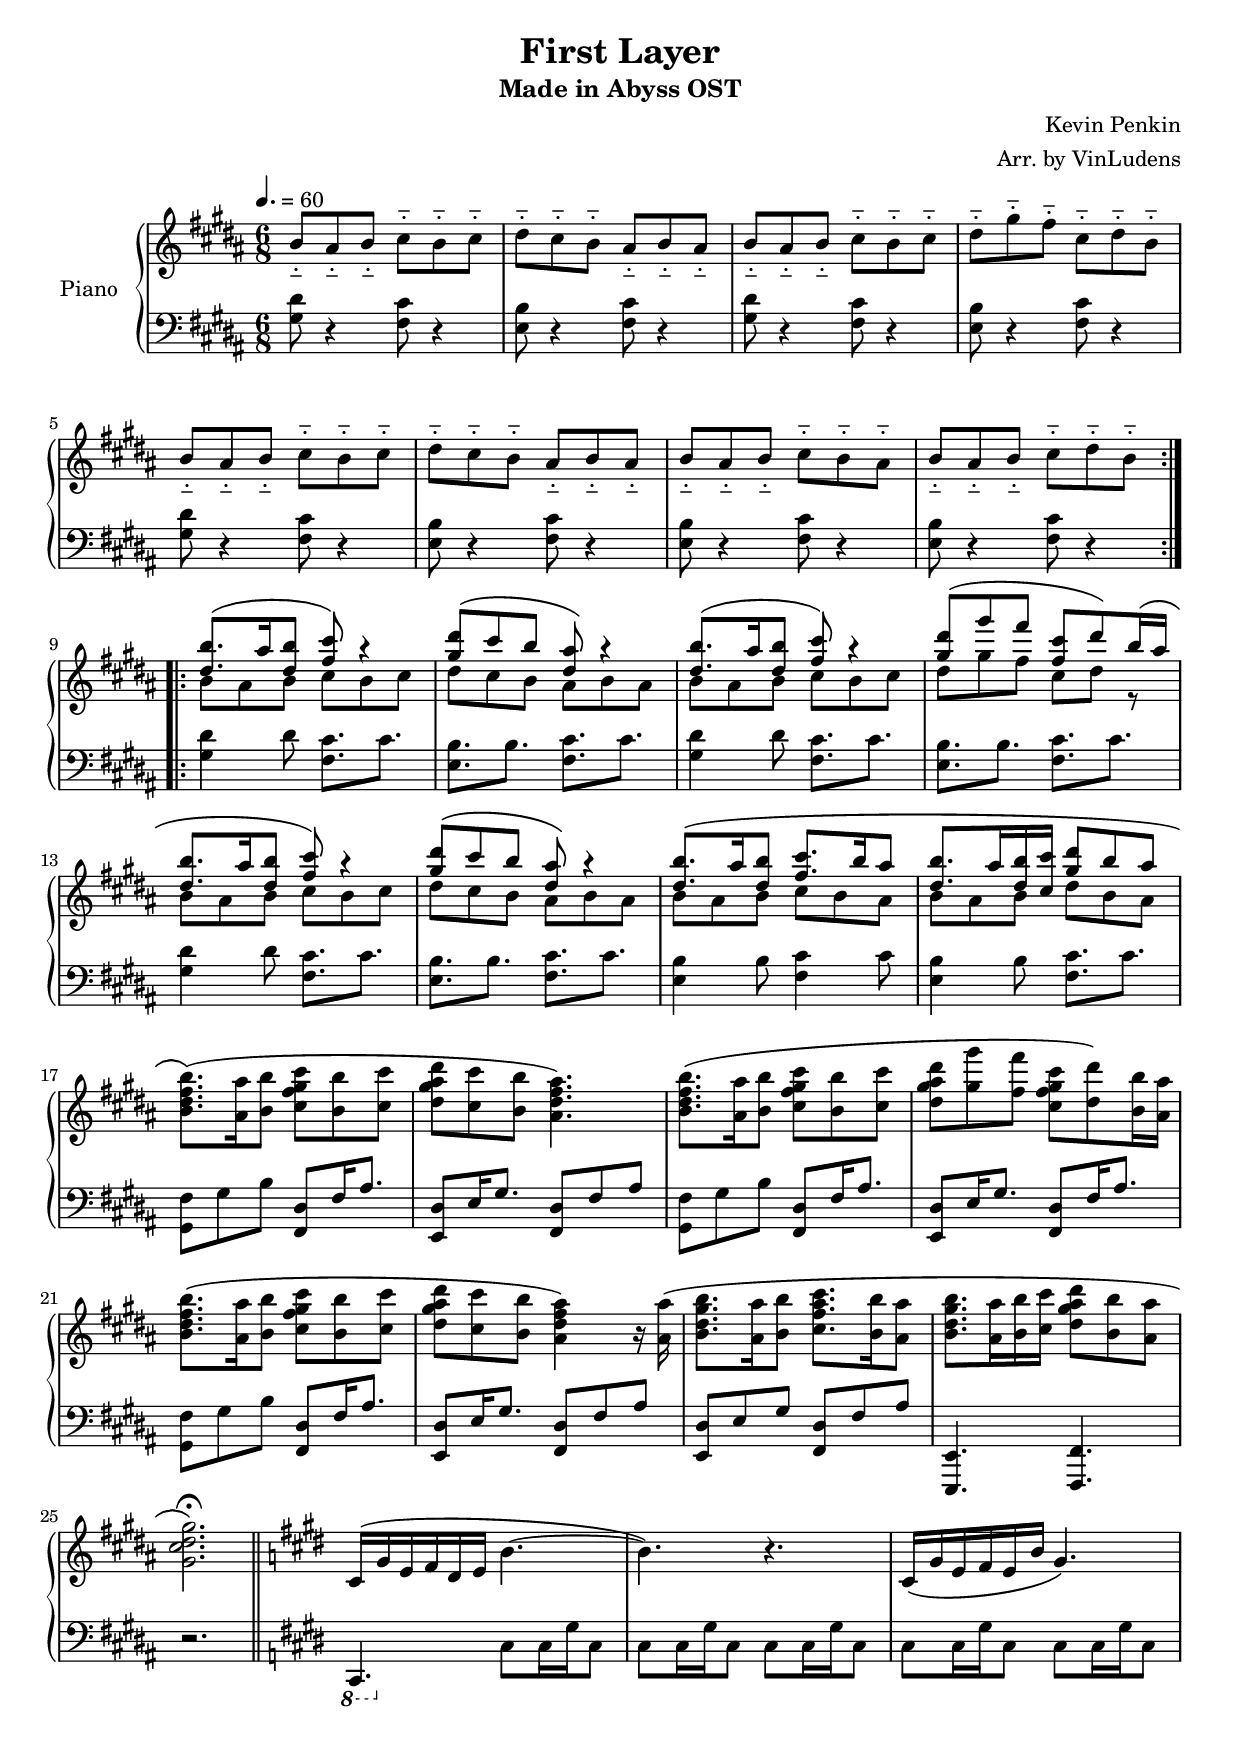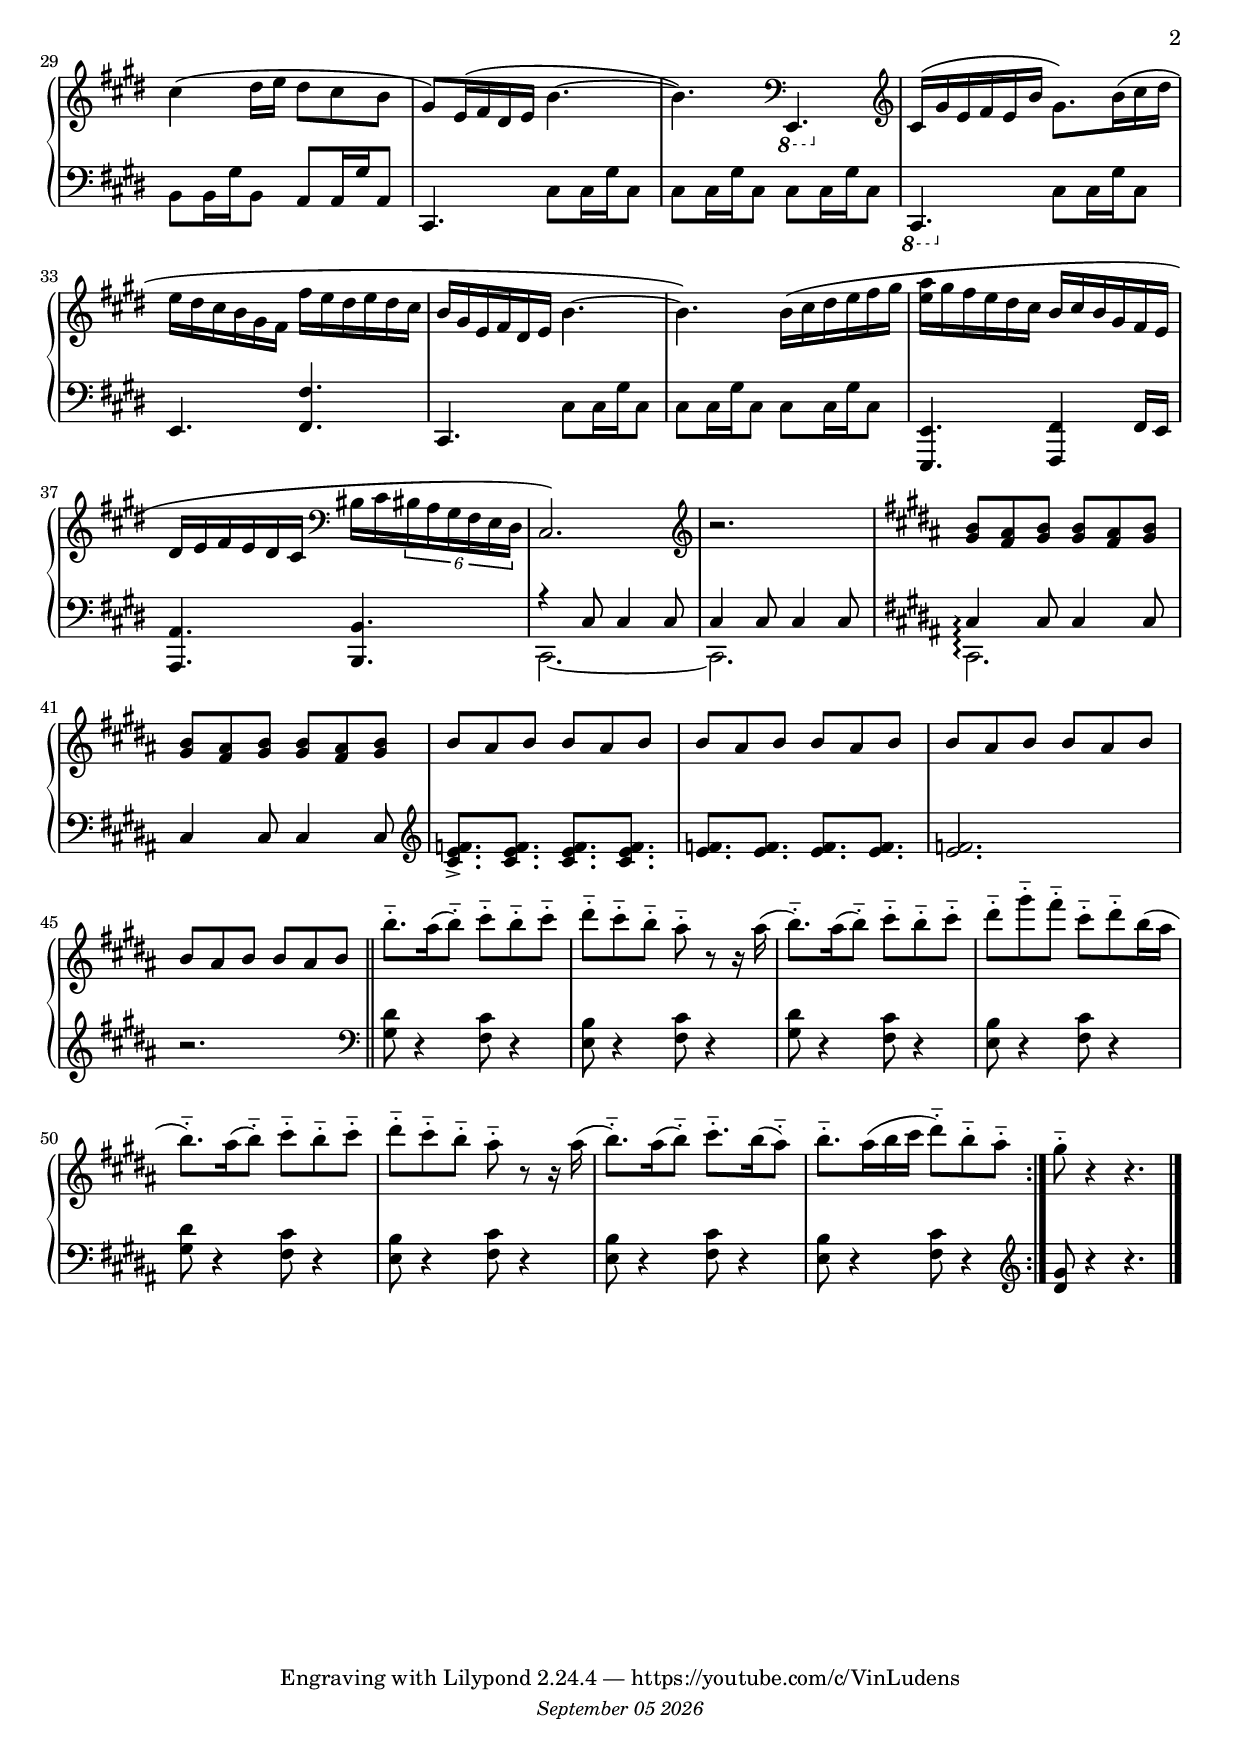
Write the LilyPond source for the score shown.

\version "2.23.10"

date = #(strftime "%B %d %Y" (localtime (current-time)))
\header {
  title = "First Layer"
  subtitle = "Made in Abyss OST"
  %instrument = "Piano"
  composer = "Kevin Penkin"
  arranger = "Arr. by VinLudens"
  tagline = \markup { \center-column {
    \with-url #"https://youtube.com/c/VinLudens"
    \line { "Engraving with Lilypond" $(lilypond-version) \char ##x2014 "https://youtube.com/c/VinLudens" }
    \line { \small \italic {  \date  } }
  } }
}

#(set-global-staff-size 19)
%showLastLength = R1 * 10

% version "2.23.10"
%pagenumheader = \markup { \fill-line { \null \fromproperty #'page:page-number-string } }
%\paper {
%  #(set-paper-size "a4")
%  evenHeaderMarkup = \markup { \on-the-fly \print-page-number-check-first \pagenumheader }
%  oddHeaderMarkup = \evenHeaderMarkup
%}

% version "2.23.10"
\paper {
  #(set-paper-size "a4")
  evenHeaderMarkup = \markup { \if \should-print-page-number { \fill-line { "" \fromproperty #'page:page-number-string } } }
  oddHeaderMarkup = \evenHeaderMarkup
}

\include "global.ly"
\version "2.23.10"
\include "global.ly"

right = \relative c'' {
  \global

  % \repeat volta 2 {

    b='8-_ ais-_ b-_ cis-_ b-_ cis-_ |
    dis8-_ cis-_ b-_ ais-_ b-_ ais-_ |
    b='8-_ ais-_ b-_ cis-_ b-_ cis-_ |
    dis-_ gis-_ fis-_ cis-_ dis-_ b-_ |

    b='8-_ ais-_ b-_ cis-_ b-_ cis-_ |
    dis8-_ cis-_ b-_ ais-_ b-_ ais-_ |
    b='8-_ ais-_ b-_ cis-_ b-_ ais-_ |
    b='8-_ ais-_ b-_ cis-_ dis-_ b-_ |

  % }

  \bar ":.|.:"

  << { \voiceOne
      <b'='' dis,>8.\( ais16 <b dis,>8 <cis=''' fis,>\) r4 |
      <dis=''' gis,>8\( cis b <ais dis,>\) r4 |
      <b='' dis,>8.\( ais16 <b dis,>8 <cis=''' fis,>\) r4 |
      <dis=''' gis,>8\( gis fis <cis fis,> dis\) b16\( ais |

      <b='' dis,>8. ais16 <b dis,>8 <cis=''' fis,>\) r4 |
      <dis=''' gis,>8\( cis b <ais dis,>\) r4 |
      <b='' dis,>8.\( ais16 <b dis,>8 <cis=''' fis,>8. b16 ais8 |
      <b='' dis,>8. ais16 <b dis,>16 <cis cis,> <dis gis,>8 b ais |
    }
    \new Voice { \voiceTwo

      b,='8 ais b cis b cis |
      dis8 cis b ais b ais |
      b='8 ais b cis b cis |
      dis gis fis cis dis r |

      b='8 ais b cis b cis |
      dis8 cis b ais b ais |
      b='8 ais b cis b ais |
      b='8 ais b dis b ais |

    }
  >> \oneVoice

  <b=' dis fis b>8.\)\( <ais ais'>16 <b b'>8 <cis fis gis cis> <b b'> <cis cis'> |
  <dis gis ais dis> <cis cis'> <b b'> <ais dis fis ais>4.\) |
  <b=' dis fis b>8.\( <ais ais'>16 <b b'>8 <cis fis gis cis> <b b'> <cis cis'> |
  <dis gis ais dis>8 <gis gis'> <fis fis'> <cis fis gis cis> <dis dis'>\) <b b'>16 <ais ais'> |

  <b=' dis fis b>8.\( <ais ais'>16 <b b'>8 <cis fis gis cis> <b b'> <cis cis'> |
  <dis gis ais dis> <cis cis'> <b b'> <ais dis fis ais>4\) r16 <ais ais'>\( |
  <b=' dis gis b>8. <ais ais'>16 <b b'>8 <cis fis ais  cis>8. <b b'>16 <ais ais'>8 |
  <b dis gis b>8. <ais ais'>16 <b b'> <cis cis'> <dis gis ais dis>8 <b b'> <ais ais'> |

  <gis cis dis gis>2.\)\fermata |


  \bar "||"
  \key cis \minor

  cis,='16\( gis' e fis dis e b'4. ~ |
  4.\) r |
  cis,='16\( gis' e fis e b' gis4.\) |
  cis=''4\( dis16 e dis8 cis b |

  gis='8\) e16\( fis dis e b'4. ~ |
  4.\) \clef "bass" \ottava -1 e,,,,=,, \ottava 0 |
  \clef "treble" cis'''='16\( gis' e fis e b' gis8.\) b='16\( cis dis |
  e16 dis cis b gis fis fis' e dis e dis cis |

  b='16 gis e fis dis e b'4. ~ |
  4.\) b='16\( cis dis e fis gis |
  <a e>16 gis fis e dis cis b cis b gis fis e |
  dis e fis e dis cis \clef "bass" bis cis \tuplet 6/4 { bis16 a gis fis e dis } 


  cis2.\) \clef "treble"
  r2. |
  \key gis \minor
  \repeat unfold 2 { <b''=' gis>8 <ais fis> <b gis> } |
  \repeat unfold 2 { <b=' gis>8 <ais fis> <b gis> } |










  \repeat unfold 2 { b='8 ais b } |
  \repeat unfold 2 { b='8 ais b } |
  \repeat unfold 2 { b='8 ais b } |
  \repeat unfold 2 { b='8 ais b } |

  \bar "||"


  b'=''8.-_ ais16( b8)-_ cis-_ b-_ cis-_ |
  dis8-_ cis-_ b-_ ais8-_ r8 r16 ais( |
  b=''8.)-_ ais16( b8)-_ cis-_ b-_ cis-_ |
  dis-_ gis-_ fis-_ cis-_ dis-_ b16( ais |

  b=''8.)-_ ais16( b8)-_ cis-_ b-_ cis-_ |
  dis8-_ cis-_ b-_ ais8-_ r8 r16 ais( |
  b=''8.)-_ ais16( b8)-_ cis8.-_ b16( ais8)-_ |
  b=''8.-_ ais16( b cis dis8)-_ b-_ ais-_ |

  \bar ":|."

  gis-_ r4 r4. |
  \bar "|."


%}
}

\version "2.23.10"
\include "global.ly"

left = \relative c' {
  \global

  % \repeat volta 2 {

    <gis dis'>8 r4 <fis cis'>8 r4 |
    <e b'>8 r4 <fis cis'>8 r4 |
    <gis dis'>8 r4 <fis cis'>8 r4 |
    <e b'>8 r4 <fis cis'>8 r4 |

    <gis dis'>8 r4 <fis cis'>8 r4 |
    <e b'>8 r4 <fis cis'>8 r4 |
    <e b'>8 r4 <fis cis'>8 r4 |
    <e b'>8 r4 <fis cis'>8 r4 |

  % }

  \bar ":.|.:"


  <gis dis'>4 dis'8 <fis, cis'>8. cis'8. |
  <e, b'>8. b' <fis cis'>8. cis' |
  <gis dis'>4 dis'8 <fis, cis'>8. cis' |
  <e, b'>8. b' <fis cis'> cis' |

  <gis dis'>4 dis'8 <fis, cis'>8. cis' |
  <e, b'>8. b' <fis cis'> cis' |
  <e, b'>4 b'8 <fis cis'>4 cis'8 |
  <e, b'>4 b'8 <fis cis'>8. cis' |
















  <fis,= gis,>8 gis b <dis,= fis,>8 fis16 ais8. |
  <dis,= e,>8 e16 gis8. <dis= fis,>8 fis ais |
  <fis= gis,>8 gis b <dis,= fis,> fis16 ais8. |
  <dis,= e,>8 e16 gis8. <dis= fis,>8 fis16 ais8. |

  <fis= gis,>8 gis b <dis,= fis,>8 fis16 ais8. |
  <dis,= e,>8 e16 gis8. <dis= fis,>8 fis ais |
  <dis,= e,>8 e gis <dis= fis,> fis ais |
  <e,=, e,>4. <fis fis,> |

  r2. |


  \bar "||"
  \key cis \minor

  \ottava -1 cis,=,,4. \ottava 0 cis''=8 cis16 gis' cis,8 |
  cis=8 cis16 gis' cis,8 cis=8 cis16 gis' cis,8 |
  cis=8 cis16 gis' cis,8 cis=8 cis16 gis' cis,8 |
  b=,8 b16 gis' b,8 a=,8 a16 gis' a,8 |

  cis,=,4. cis'=8 cis16 gis' cis,8 |
  cis=8 cis16 gis' cis,8 cis=8 cis16 gis' cis,8 |
  \ottava -1 cis,,=,,4. \ottava 0 cis''=8 cis16 gis' cis,8 |
  e,=,4. <fis fis'> |

  cis=,4. cis'=8 cis16 gis' cis,8 |
  cis=8 cis16 gis' cis,8 cis=8 cis16 gis' cis,8 |
  <e,=, e,>4. <fis fis,>4 fis16 e |
  <a a,>4. <b b,> |

  << { \voiceOne
      r4 cis=8 4 8 |
      4 8 4 8 |
      \key gis \minor
      <cis=>4\arpeggio 8 4 8 |
      4 8 4 8 |
    }
    \new Voice { \voiceTwo
      cis,=,2. ~ |
      2.
      \once \set PianoStaff.connectArpeggios = ##t
      <cis=,>2.\arpeggio |
    }
  >> \oneVoice

  \clef "treble"
  <cis''=' e f>8.-> q8. q8. q8. |
  <e=' f>8. q8. q8. q8. |
  q2. |
  r2. |

  \bar "||"
  \clef "bass"

  <gis,= dis'>8 r4 <fis cis'>8 r4 |
  <e b'>8 r4 <fis cis'>8 r4 |
  <gis dis'>8 r4 <fis cis'>8 r4 |
  <e b'>8 r4 <fis cis'>8 r4 |

  <gis dis'>8 r4 <fis cis'>8 r4 |
  <e b'>8 r4 <fis cis'>8 r4 |
  <e b'>8 r4 <fis cis'>8 r4 |
  <e b'>8 r4 <fis cis'>8 r4 |

  \bar ":|."

  \clef "treble" <gis'=' dis>8 r4 r4. |
  \bar "|."


%}
}

\version "2.22.1"
\include "global.ly"

crescPoco = \tweak DynamicText.self-alignment-X #LEFT 
        #(make-dynamic-script (markup #:normal-text #:italic "cresc. poco a poco"))

rit = \tweak DynamicText.self-alignment-X #LEFT #(make-dynamic-script
  (markup #:normal-text #:italic "rit."))

rall = \tweak DynamicText.self-alignment-X #LEFT #(make-dynamic-script
  (markup #:normal-text #:italic "rall."))

dynamics = {
  \global
  % allow text in the dynamics block to be centered vertically
  % \override TextScript.extra-offset = #'(0 . 1)
%}
}


\score {
  \new PianoStaff \with {
    instrumentName = "Piano"
  } << \accidentalStyle piano
    \new Staff = "right" \with {
      midiInstrument = "acoustic grand"
    } \right
    \new Dynamics = "Dynamics" \dynamics
    \new Staff = "left" \with {
      midiInstrument = "acoustic grand"
    } { \clef bass \left }
  >>
  \layout { }
  \midi {
    %\tempo 4=80
    \set Staff.midiMaximumVolume = #2.0
  }
}
